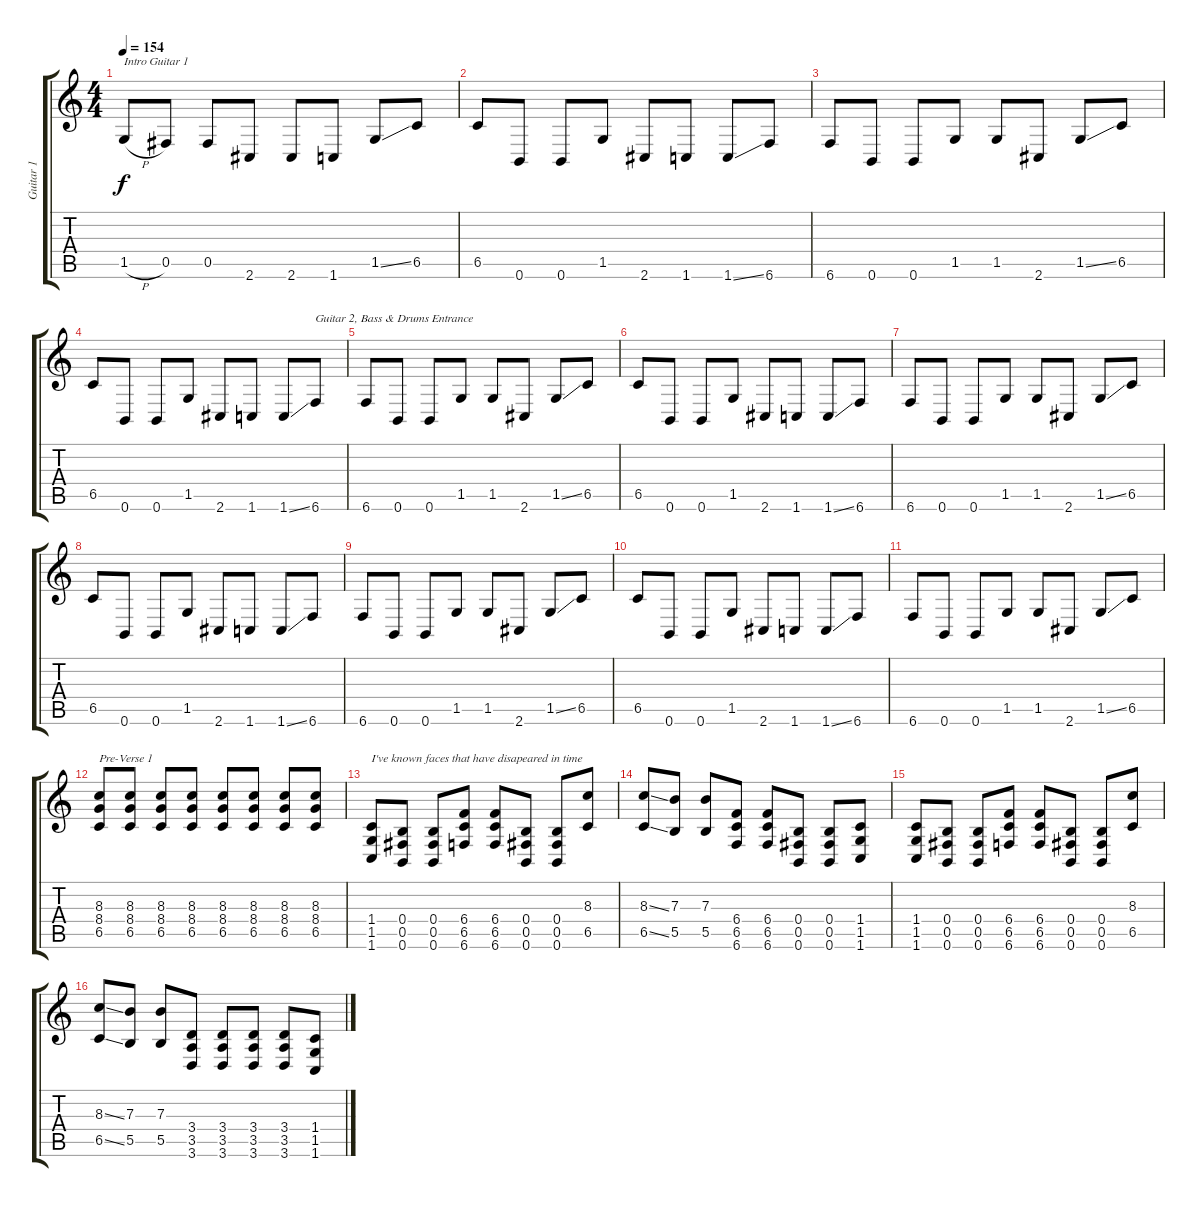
\track ("Guitar 1" "Guitar 1") {instrument distortionguitar}
\staff {score tabs}
\tuning (Db4 Ab3 E3 B2 Gb2 B1) {hide}
\ts (4 4)
\tempo 154
\clef g2
\ks c
1.5{h}.8{txt "Intro Guitar 1" dy f instrument distortionguitar} 0.5.8 0.5.8 2.6.8 2.6.8 1.6.8 1.5{ss}.8 6.5.8 |
6.5.8 0.6.8 0.6.8 1.5.8 2.6.8 1.6.8 1.6{ss}.8 6.6.8 |
6.6.8 0.6.8 0.6.8 1.5.8 1.5.8 2.6.8 1.5{ss}.8 6.5.8 |
6.5.8 0.6.8 0.6.8 1.5.8 2.6.8 1.6.8 1.6{ss}.8 6.6.8{txt "Guitar 2, Bass & Drums Entrance"} |
6.6.8 0.6.8 0.6.8 1.5.8 1.5.8 2.6.8 1.5{ss}.8 6.5.8 |
6.5.8 0.6.8 0.6.8 1.5.8 2.6.8 1.6.8 1.6{ss}.8 6.6.8 |
6.6.8 0.6.8 0.6.8 1.5.8 1.5.8 2.6.8 1.5{ss}.8 6.5.8 |
6.5.8 0.6.8 0.6.8 1.5.8 2.6.8 1.6.8 1.6{ss}.8 6.6.8 |
6.6.8 0.6.8 0.6.8 1.5.8 1.5.8 2.6.8 1.5{ss}.8 6.5.8 |
6.5.8 0.6.8 0.6.8 1.5.8 2.6.8 1.6.8 1.6{ss}.8 6.6.8 |
6.6.8 0.6.8 0.6.8 1.5.8 1.5.8 2.6.8 1.5{ss}.8 6.5.8 |
(8.3 8.4 6.5).8{txt "Pre-Verse 1"} (8.3 8.4 6.5).8 (8.3 8.4 6.5).8 (8.3 8.4 6.5).8 (8.3 8.4 6.5).8 (8.3 8.4 6.5).8 (8.3 8.4 6.5).8 (8.3 8.4 6.5).8 |
(1.4 1.5 1.6).8{txt "I've known faces that have disapeared in time"} (0.4 0.5 0.6).8 (0.4 0.5 0.6).8 (6.4 6.5 6.6).8 (6.4 6.5 6.6).8 (0.4 0.5 0.6).8 (0.4 0.5 0.6).8 (8.3 6.5).8 |
(8.3{ss} 6.5{ss}).8 (7.3 5.5).8 (7.3 5.5).8 (6.4 6.5 6.6).8 (6.4 6.5 6.6).8 (0.4 0.5 0.6).8 (0.4 0.5 0.6).8 (1.4 1.5 1.6).8 |
(1.4 1.5 1.6).8 (0.4 0.5 0.6).8 (0.4 0.5 0.6).8 (6.4 6.5 6.6).8 (6.4 6.5 6.6).8 (0.4 0.5 0.6).8 (0.4 0.5 0.6).8 (8.3 6.5).8 |
(8.3{ss} 6.5{ss}).8 (7.3 5.5).8 (7.3 5.5).8 (3.4 3.5 3.6).8 (3.4 3.5 3.6).8 (3.4 3.5 3.6).8 (3.4 3.5 3.6).8 (1.4 1.5 1.6).8
